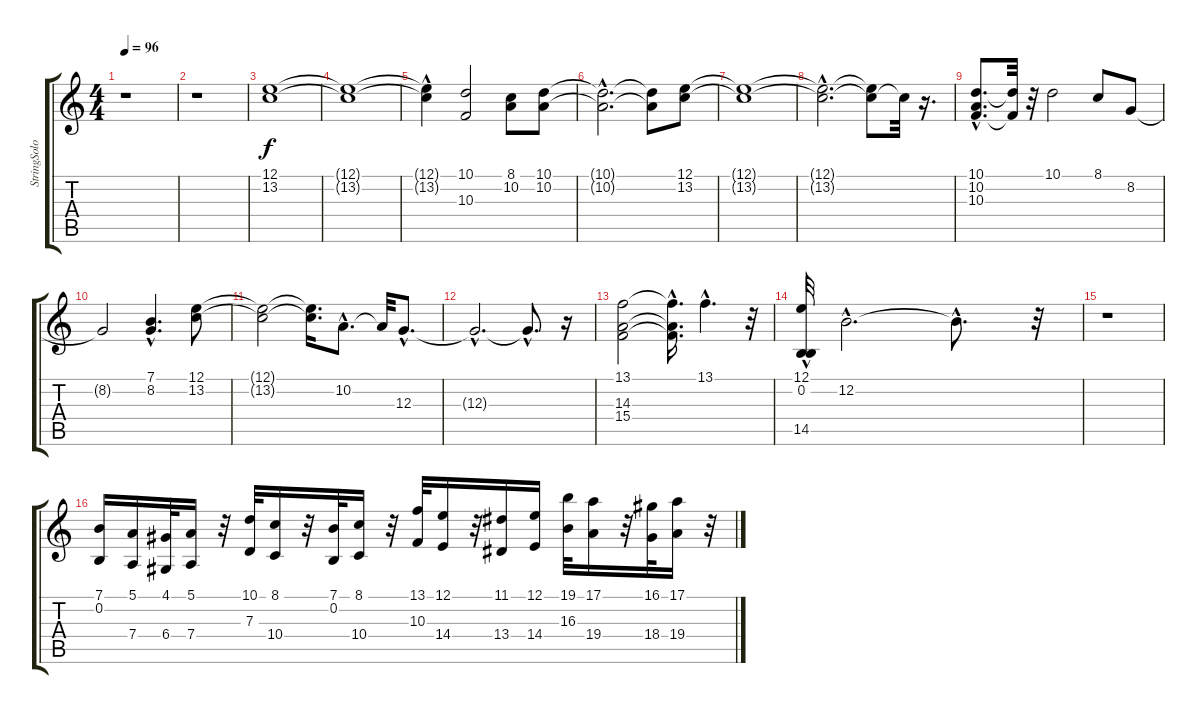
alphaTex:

\track ("StringSolo" "StringSolo") {instrument synthstrings1}
\staff {score tabs}
\tuning (E4 B3 G3 D3 A2 E2) {hide}
\ts (4 4)
\tempo 96
\clef g2
\ks c
r.1{dy f} |
r.1 |
(12.1 13.2).1 |
(12.1{t} 13.2{t}).1 |
(12.1{t} 13.2{hac t}).4 (10.1 10.3).2 (8.1 10.2).8 (10.1 10.2).8 |
(10.1{hac t} 10.2{hac t}).2{d} (10.1{t} 10.2{t}).8 (12.1 13.2).8 |
(12.1{t} 13.2{t}).1 |
(12.1{hac t} 13.2{hac t}).2{d} (12.1{t} 13.2{t}).8 13.2{t}.32 r.16{d} |
(10.1{hac} 10.2 10.3{hac}).8{d} (10.1{t} 10.3{t}).32 r.32 10.1.2 8.1.8 8.2.8 |
8.2{t}.2 (7.1{hac} 8.2{hac}).4{d} (12.1 13.2).8 |
(12.1{t} 13.2{t}).2 (12.1{t} 13.2{t}).16{d} 10.2{hac}.8{d} 10.2{t}.32 12.3{hac}.8{d} |
12.3{hac t}.2{d} 12.3{hac t}.8{d} r.16 |
(13.1 14.3 15.4).2 (13.1{hac t} 14.3{hac t} 15.4{hac t}).16{d} 13.1{hac}.4{d} r.32 |
(12.1{hac} 0.2{hac} 14.5{hac}).32 12.2{hac}.2{d} 12.2{hac t}.8{d} r.32 |
r.1 |
(7.1 0.2).16 (5.1 7.4).16 (4.1 6.4).32 (5.1 7.4).16 r.32 (10.1 7.3).32 (8.1 10.4).16 r.32 (7.1 0.2).32 (8.1 10.4).16 r.32 (13.1 10.3).32 (12.1 14.4).16 r.32 (11.1 13.4).16 (12.1 14.4).16 (19.1 16.3).32 (17.1 19.4).16 r.32 (16.1 18.4).32 (17.1 19.4).16 r.32
